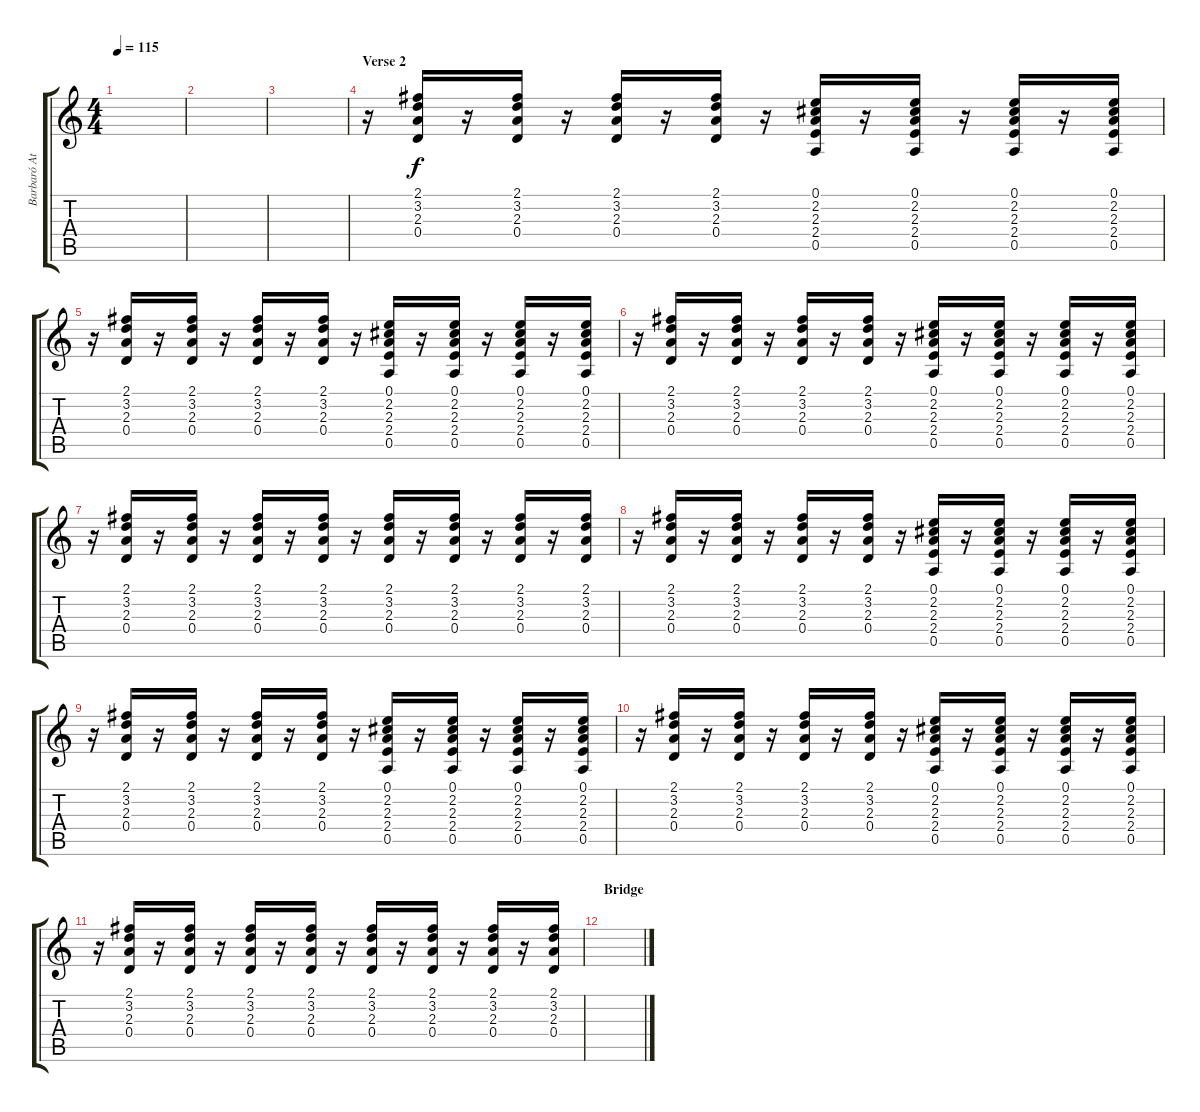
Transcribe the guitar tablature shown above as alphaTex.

\track ("Barbaró Attila (clean)" "Barbaró At") {instrument electricguitarclean}
\staff {score tabs}
\tuning (E4 B3 G3 D3 A2 E2) {hide}
\ts (4 4)
\tempo 115
\clef g2
\ks c
|
|
|
\section ("" "Verse 2")
r.16 (2.1 3.2 2.3 0.4).16 r.16 (2.1 3.2 2.3 0.4).16 r.16 (2.1 3.2 2.3 0.4).16 r.16 (2.1 3.2 2.3 0.4).16 r.16 (0.1 2.2 2.3 2.4 0.5).16 r.16 (0.1 2.2 2.3 2.4 0.5).16 r.16 (0.1 2.2 2.3 2.4 0.5).16 r.16 (0.1 2.2 2.3 2.4 0.5).16 |
r.16 (2.1 3.2 2.3 0.4).16 r.16 (2.1 3.2 2.3 0.4).16 r.16 (2.1 3.2 2.3 0.4).16 r.16 (2.1 3.2 2.3 0.4).16 r.16 (0.1 2.2 2.3 2.4 0.5).16 r.16 (0.1 2.2 2.3 2.4 0.5).16 r.16 (0.1 2.2 2.3 2.4 0.5).16 r.16 (0.1 2.2 2.3 2.4 0.5).16 |
r.16 (2.1 3.2 2.3 0.4).16 r.16 (2.1 3.2 2.3 0.4).16 r.16 (2.1 3.2 2.3 0.4).16 r.16 (2.1 3.2 2.3 0.4).16 r.16 (0.1 2.2 2.3 2.4 0.5).16 r.16 (0.1 2.2 2.3 2.4 0.5).16 r.16 (0.1 2.2 2.3 2.4 0.5).16 r.16 (0.1 2.2 2.3 2.4 0.5).16 |
r.16 (2.1 3.2 2.3 0.4).16 r.16 (2.1 3.2 2.3 0.4).16 r.16 (2.1 3.2 2.3 0.4).16 r.16 (2.1 3.2 2.3 0.4).16 r.16 (2.1 3.2 2.3 0.4).16 r.16 (2.1 3.2 2.3 0.4).16 r.16 (2.1 3.2 2.3 0.4).16 r.16 (2.1 3.2 2.3 0.4).16 |
r.16 (2.1 3.2 2.3 0.4).16 r.16 (2.1 3.2 2.3 0.4).16 r.16 (2.1 3.2 2.3 0.4).16 r.16 (2.1 3.2 2.3 0.4).16 r.16 (0.1 2.2 2.3 2.4 0.5).16 r.16 (0.1 2.2 2.3 2.4 0.5).16 r.16 (0.1 2.2 2.3 2.4 0.5).16 r.16 (0.1 2.2 2.3 2.4 0.5).16 |
r.16 (2.1 3.2 2.3 0.4).16 r.16 (2.1 3.2 2.3 0.4).16 r.16 (2.1 3.2 2.3 0.4).16 r.16 (2.1 3.2 2.3 0.4).16 r.16 (0.1 2.2 2.3 2.4 0.5).16 r.16 (0.1 2.2 2.3 2.4 0.5).16 r.16 (0.1 2.2 2.3 2.4 0.5).16 r.16 (0.1 2.2 2.3 2.4 0.5).16 |
r.16 (2.1 3.2 2.3 0.4).16 r.16 (2.1 3.2 2.3 0.4).16 r.16 (2.1 3.2 2.3 0.4).16 r.16 (2.1 3.2 2.3 0.4).16 r.16 (0.1 2.2 2.3 2.4 0.5).16 r.16 (0.1 2.2 2.3 2.4 0.5).16 r.16 (0.1 2.2 2.3 2.4 0.5).16 r.16 (0.1 2.2 2.3 2.4 0.5).16 |
r.16 (2.1 3.2 2.3 0.4).16 r.16 (2.1 3.2 2.3 0.4).16 r.16 (2.1 3.2 2.3 0.4).16 r.16 (2.1 3.2 2.3 0.4).16 r.16 (2.1 3.2 2.3 0.4).16 r.16 (2.1 3.2 2.3 0.4).16 r.16 (2.1 3.2 2.3 0.4).16 r.16 (2.1 3.2 2.3 0.4).16 |
\section ("" "Bridge")
